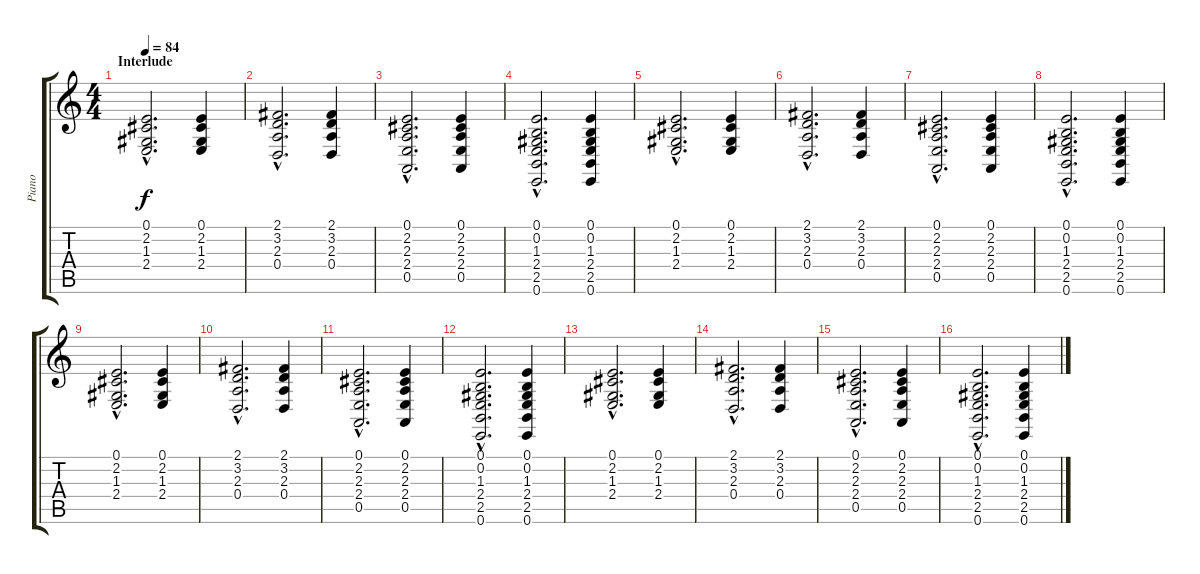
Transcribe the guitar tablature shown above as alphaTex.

\track ("Piano" "Piano") {instrument brightacousticpiano}
\staff {score tabs}
\tuning (E4 B3 G3 D3 A2 E2) {hide}
\ts (4 4)
\section ("" "Interlude")
\tempo 84
\clef g2
\ks c
(0.1{hac} 2.2{hac} 1.3{hac} 2.4{hac}).2{d dy f} (0.1 2.2 1.3 2.4).4 |
(2.1{hac} 3.2{hac} 2.3{hac} 0.4{hac}).2{d} (2.1 3.2 2.3 0.4).4 |
(0.1{hac} 2.2{hac} 2.3{hac} 2.4{hac} 0.5{hac}).2{d} (0.1 2.2 2.3 2.4 0.5).4 |
(0.1{hac} 0.2{hac} 1.3{hac} 2.4{hac} 2.5{hac} 0.6{hac}).2{d} (0.1 0.2 1.3 2.4 2.5 0.6).4 |
(0.1{hac} 2.2{hac} 1.3{hac} 2.4{hac}).2{d} (0.1 2.2 1.3 2.4).4 |
(2.1{hac} 3.2{hac} 2.3{hac} 0.4{hac}).2{d} (2.1 3.2 2.3 0.4).4 |
(0.1{hac} 2.2{hac} 2.3{hac} 2.4{hac} 0.5{hac}).2{d} (0.1 2.2 2.3 2.4 0.5).4 |
(0.1{hac} 0.2{hac} 1.3{hac} 2.4{hac} 2.5{hac} 0.6{hac}).2{d} (0.1 0.2 1.3 2.4 2.5 0.6).4 |
(0.1{hac} 2.2{hac} 1.3{hac} 2.4{hac}).2{d} (0.1 2.2 1.3 2.4).4 |
(2.1{hac} 3.2{hac} 2.3{hac} 0.4{hac}).2{d} (2.1 3.2 2.3 0.4).4 |
(0.1{hac} 2.2{hac} 2.3{hac} 2.4{hac} 0.5{hac}).2{d} (0.1 2.2 2.3 2.4 0.5).4 |
(0.1{hac} 0.2{hac} 1.3{hac} 2.4{hac} 2.5{hac} 0.6{hac}).2{d} (0.1 0.2 1.3 2.4 2.5 0.6).4 |
(0.1{hac} 2.2{hac} 1.3{hac} 2.4{hac}).2{d} (0.1 2.2 1.3 2.4).4 |
(2.1{hac} 3.2{hac} 2.3{hac} 0.4{hac}).2{d} (2.1 3.2 2.3 0.4).4 |
(0.1{hac} 2.2{hac} 2.3{hac} 2.4{hac} 0.5{hac}).2{d} (0.1 2.2 2.3 2.4 0.5).4 |
(0.1{hac} 0.2{hac} 1.3{hac} 2.4{hac} 2.5{hac} 0.6{hac}).2{d} (0.1 0.2 1.3 2.4 2.5 0.6).4
